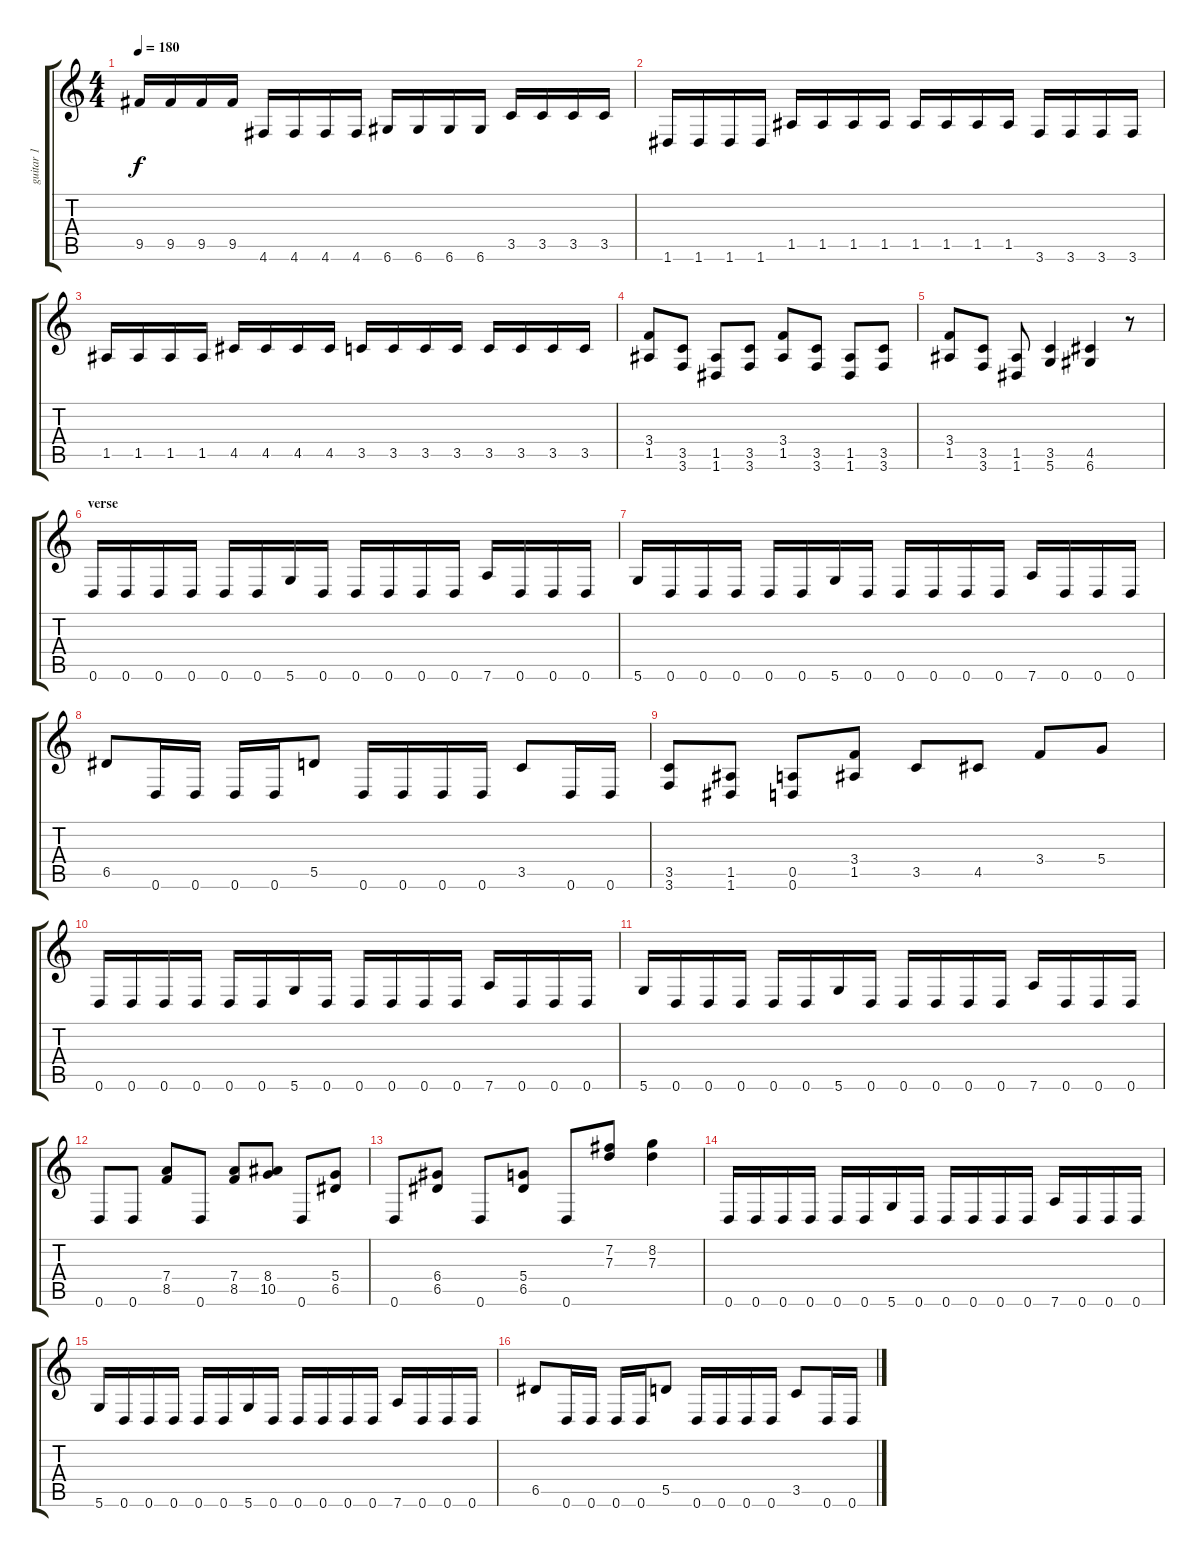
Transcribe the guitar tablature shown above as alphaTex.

\track ("guitar 1" "guitar 1") {instrument distortionguitar}
\staff {score tabs}
\tuning (E4 B3 G3 D3 A2 D2) {hide}
\ts (4 4)
\tempo 180
\clef g2
\ks c
9.5.16{dy f} 9.5.16 9.5.16 9.5.16 4.6.16 4.6.16 4.6.16 4.6.16 6.6.16 6.6.16 6.6.16 6.6.16 3.5.16 3.5.16 3.5.16 3.5.16 |
1.6.16 1.6.16 1.6.16 1.6.16 1.5.16 1.5.16 1.5.16 1.5.16 1.5.16 1.5.16 1.5.16 1.5.16 3.6.16 3.6.16 3.6.16 3.6.16 |
1.5.16 1.5.16 1.5.16 1.5.16 4.5.16 4.5.16 4.5.16 4.5.16 3.5.16 3.5.16 3.5.16 3.5.16 3.5.16 3.5.16 3.5.16 3.5.16 |
(3.4 1.5).8 (3.5 3.6).8 (1.5 1.6).8 (3.5 3.6).8 (3.4 1.5).8 (3.5 3.6).8 (1.5 1.6).8 (3.5 3.6).8 |
(3.4 1.5).8 (3.5 3.6).8 (1.5 1.6).8 (3.5 5.6).4 (4.5 6.6).4 r.8 |
\section ("" "verse")
0.6.16 0.6.16 0.6.16 0.6.16 0.6.16 0.6.16 5.6.16 0.6.16 0.6.16 0.6.16 0.6.16 0.6.16 7.6.16 0.6.16 0.6.16 0.6.16 |
5.6.16 0.6.16 0.6.16 0.6.16 0.6.16 0.6.16 5.6.16 0.6.16 0.6.16 0.6.16 0.6.16 0.6.16 7.6.16 0.6.16 0.6.16 0.6.16 |
6.5.8 0.6.16 0.6.16 0.6.16 0.6.16 5.5.8 0.6.16 0.6.16 0.6.16 0.6.16 3.5.8 0.6.16 0.6.16 |
(3.5 3.6).8 (1.5 1.6).8 (0.5 0.6).8 (3.4 1.5).8 3.5.8 4.5.8 3.4.8 5.4.8 |
0.6.16 0.6.16 0.6.16 0.6.16 0.6.16 0.6.16 5.6.16 0.6.16 0.6.16 0.6.16 0.6.16 0.6.16 7.6.16 0.6.16 0.6.16 0.6.16 |
5.6.16 0.6.16 0.6.16 0.6.16 0.6.16 0.6.16 5.6.16 0.6.16 0.6.16 0.6.16 0.6.16 0.6.16 7.6.16 0.6.16 0.6.16 0.6.16 |
0.6.8 0.6.8 (7.4 8.5).8 0.6.8 (7.4 8.5).8 (8.4 10.5).8 0.6.8 (5.4 6.5).8 |
0.6.8 (6.4 6.5).8 0.6.8 (5.4 6.5).8 0.6.8 (7.2 7.3).8 (8.2 7.3).4 |
0.6.16 0.6.16 0.6.16 0.6.16 0.6.16 0.6.16 5.6.16 0.6.16 0.6.16 0.6.16 0.6.16 0.6.16 7.6.16 0.6.16 0.6.16 0.6.16 |
5.6.16 0.6.16 0.6.16 0.6.16 0.6.16 0.6.16 5.6.16 0.6.16 0.6.16 0.6.16 0.6.16 0.6.16 7.6.16 0.6.16 0.6.16 0.6.16 |
6.5.8 0.6.16 0.6.16 0.6.16 0.6.16 5.5.8 0.6.16 0.6.16 0.6.16 0.6.16 3.5.8 0.6.16 0.6.16
